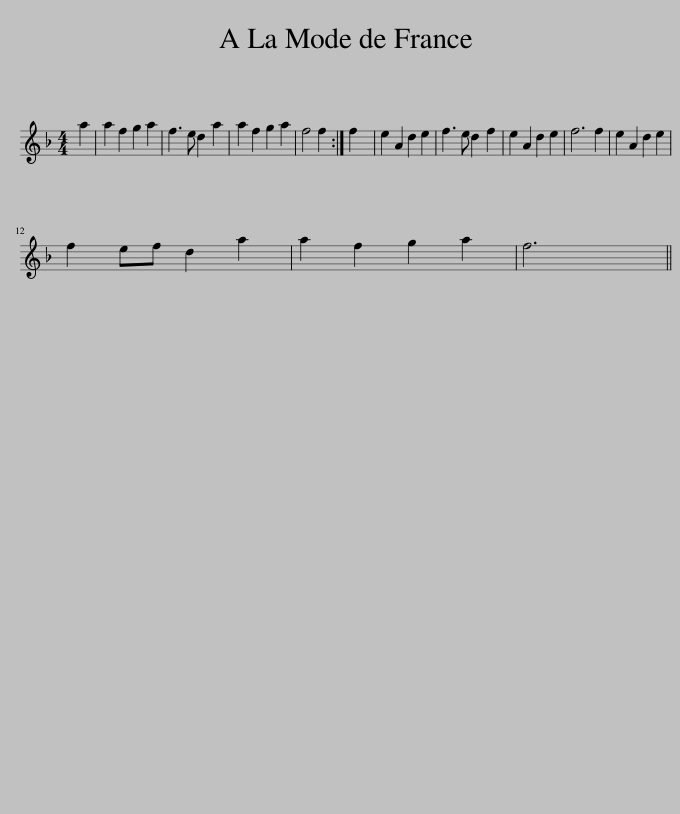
X:1
L:1/8
M:4/4
I:linebreak $
K:Dmin
V:1 treble
V:1
 a2 | a2 f2 g2 a2 | f3 e d2 a2 | a2 f2 g2 a2 | f4 f2 :| %5
 f2 | e2 A2 d2 e2 | f3 e d2 f2 | e2 A2 d2 e2 | f6 f2 | %10
 e2 A2 d2 e2 |$ f2 ef d2 a2 | a2 f2 g2 a2 | f6 || %14
